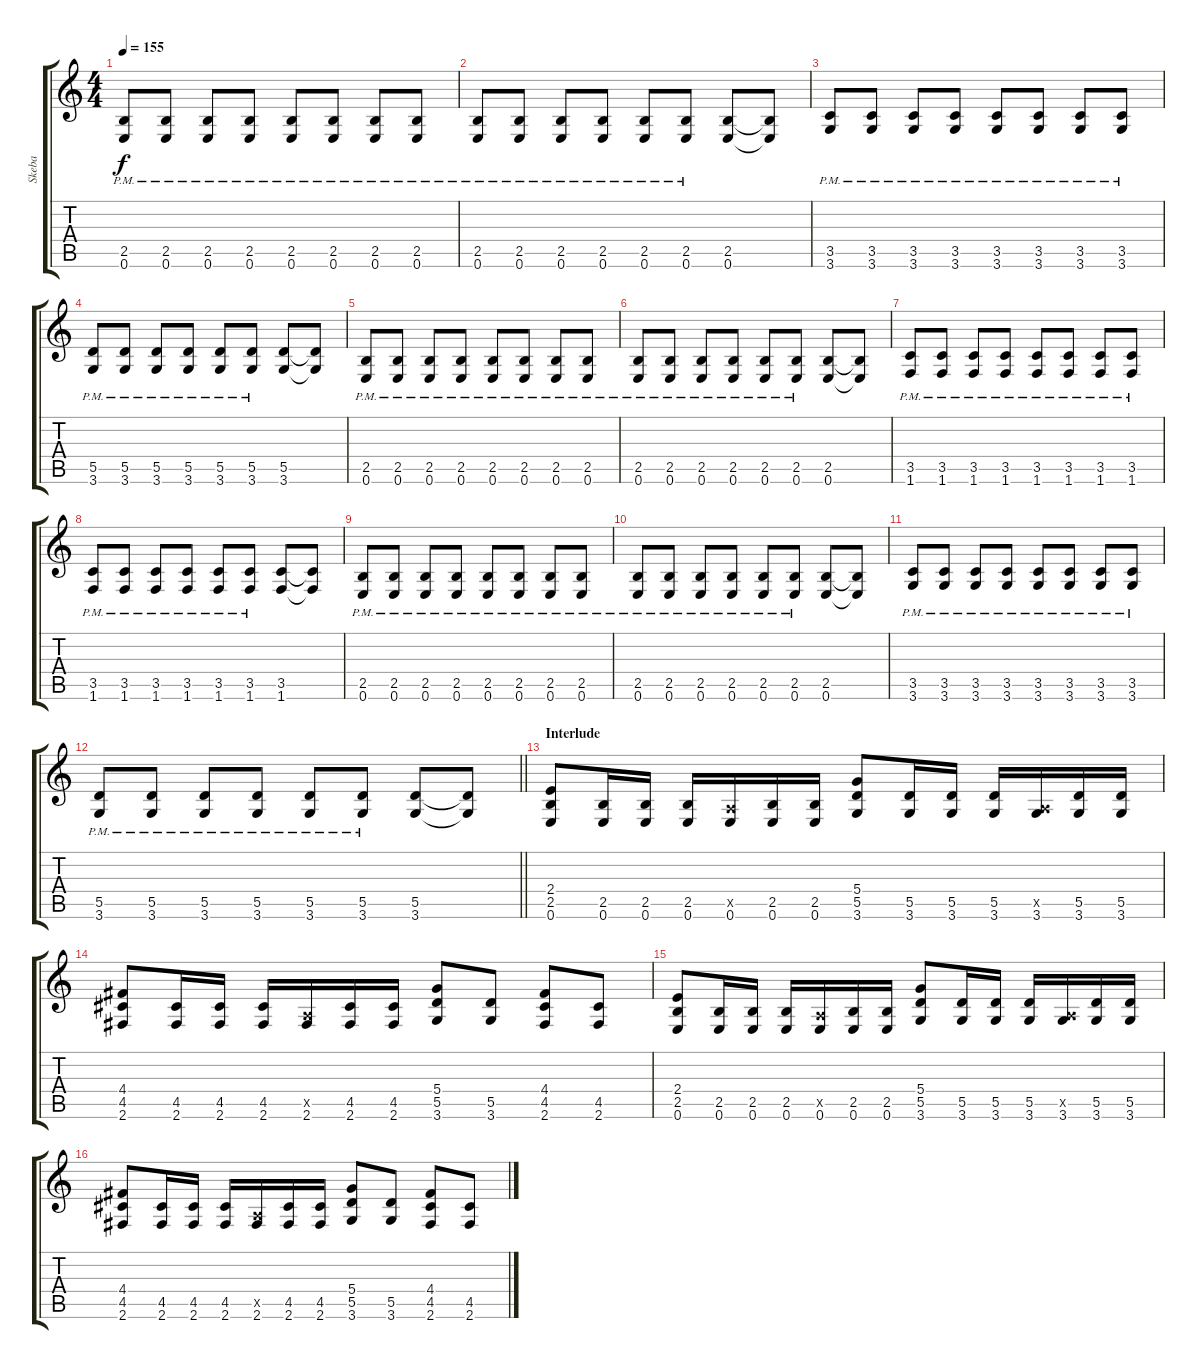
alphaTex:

\track ("Skeba" "Skeba") {instrument overdrivenguitar}
\staff {score tabs}
\tuning (E4 B3 G3 D3 A2 E2) {hide}
\ts (4 4)
\tempo 155
\clef g2
\ks c
(2.5{pm} 0.6).8{dy f} (2.5{pm} 0.6).8 (2.5{pm} 0.6).8 (2.5{pm} 0.6).8 (2.5{pm} 0.6).8 (2.5{pm} 0.6).8 (2.5{pm} 0.6).8 (2.5{pm} 0.6).8 |
(2.5{pm} 0.6).8 (2.5{pm} 0.6).8 (2.5{pm} 0.6).8 (2.5{pm} 0.6).8 (2.5{pm} 0.6).8 (2.5{pm} 0.6).8 (2.5 0.6).8 (2.5{t} 0.6{t}).8 |
(3.5 3.6{pm}).8 (3.5 3.6{pm}).8 (3.5 3.6{pm}).8 (3.5 3.6{pm}).8 (3.5 3.6{pm}).8 (3.5 3.6{pm}).8 (3.5 3.6{pm}).8 (3.5 3.6{pm}).8 |
(5.5{pm} 3.6).8 (5.5{pm} 3.6).8 (5.5{pm} 3.6).8 (5.5{pm} 3.6).8 (5.5{pm} 3.6).8 (5.5{pm} 3.6).8 (5.5 3.6).8 (5.5{t} 3.6{t}).8 |
(2.5{pm} 0.6).8 (2.5{pm} 0.6).8 (2.5{pm} 0.6).8 (2.5{pm} 0.6).8 (2.5{pm} 0.6).8 (2.5{pm} 0.6).8 (2.5{pm} 0.6).8 (2.5{pm} 0.6).8 |
(2.5{pm} 0.6).8 (2.5{pm} 0.6).8 (2.5{pm} 0.6).8 (2.5{pm} 0.6).8 (2.5{pm} 0.6).8 (2.5{pm} 0.6).8 (2.5 0.6).8 (2.5{t} 0.6{t}).8 |
(3.5{pm} 1.6).8 (3.5{pm} 1.6).8 (3.5{pm} 1.6).8 (3.5{pm} 1.6).8 (3.5{pm} 1.6).8 (3.5{pm} 1.6).8 (3.5{pm} 1.6).8 (3.5{pm} 1.6).8 |
(3.5{pm} 1.6).8 (3.5{pm} 1.6).8 (3.5{pm} 1.6).8 (3.5{pm} 1.6).8 (3.5{pm} 1.6).8 (3.5{pm} 1.6).8 (3.5 1.6).8 (3.5{t} 1.6{t}).8 |
(2.5{pm} 0.6).8 (2.5{pm} 0.6).8 (2.5{pm} 0.6).8 (2.5{pm} 0.6).8 (2.5{pm} 0.6).8 (2.5{pm} 0.6).8 (2.5{pm} 0.6).8 (2.5{pm} 0.6).8 |
(2.5{pm} 0.6).8 (2.5{pm} 0.6).8 (2.5{pm} 0.6).8 (2.5{pm} 0.6).8 (2.5{pm} 0.6).8 (2.5{pm} 0.6).8 (2.5 0.6).8 (2.5{t} 0.6{t}).8 |
(3.5 3.6{pm}).8 (3.5 3.6{pm}).8 (3.5 3.6{pm}).8 (3.5 3.6{pm}).8 (3.5 3.6{pm}).8 (3.5 3.6{pm}).8 (3.5 3.6{pm}).8 (3.5 3.6{pm}).8 |
\barLineRight lightlight
(5.5{pm} 3.6).8 (5.5{pm} 3.6).8 (5.5{pm} 3.6).8 (5.5{pm} 3.6).8 (5.5{pm} 3.6).8 (5.5{pm} 3.6).8 (5.5 3.6).8 (5.5{t} 3.6{t}).8 |
\section ("" "Interlude")
(2.4 2.5 0.6).8 (2.5 0.6).16 (2.5 0.6).16 (2.5 0.6).16 (0.5{x} 0.6).16 (2.5 0.6).16 (2.5 0.6).16 (5.4 5.5 3.6).8 (5.5 3.6).16 (5.5 3.6).16 (5.5 3.6).16 (0.5{x} 3.6).16 (5.5 3.6).16 (5.5 3.6).16 |
(4.4 4.5 2.6).8 (4.5 2.6).16 (4.5 2.6).16 (4.5 2.6).16 (0.5{x} 2.6).16 (4.5 2.6).16 (4.5 2.6).16 (5.4 5.5 3.6).8 (5.5 3.6).8 (4.4 4.5 2.6).8 (4.5 2.6).8 |
(2.4 2.5 0.6).8 (2.5 0.6).16 (2.5 0.6).16 (2.5 0.6).16 (0.5{x} 0.6).16 (2.5 0.6).16 (2.5 0.6).16 (5.4 5.5 3.6).8 (5.5 3.6).16 (5.5 3.6).16 (5.5 3.6).16 (0.5{x} 3.6).16 (5.5 3.6).16 (5.5 3.6).16 |
(4.4 4.5 2.6).8 (4.5 2.6).16 (4.5 2.6).16 (4.5 2.6).16 (0.5{x} 2.6).16 (4.5 2.6).16 (4.5 2.6).16 (5.4 5.5 3.6).8 (5.5 3.6).8 (4.4 4.5 2.6).8 (4.5 2.6).8
